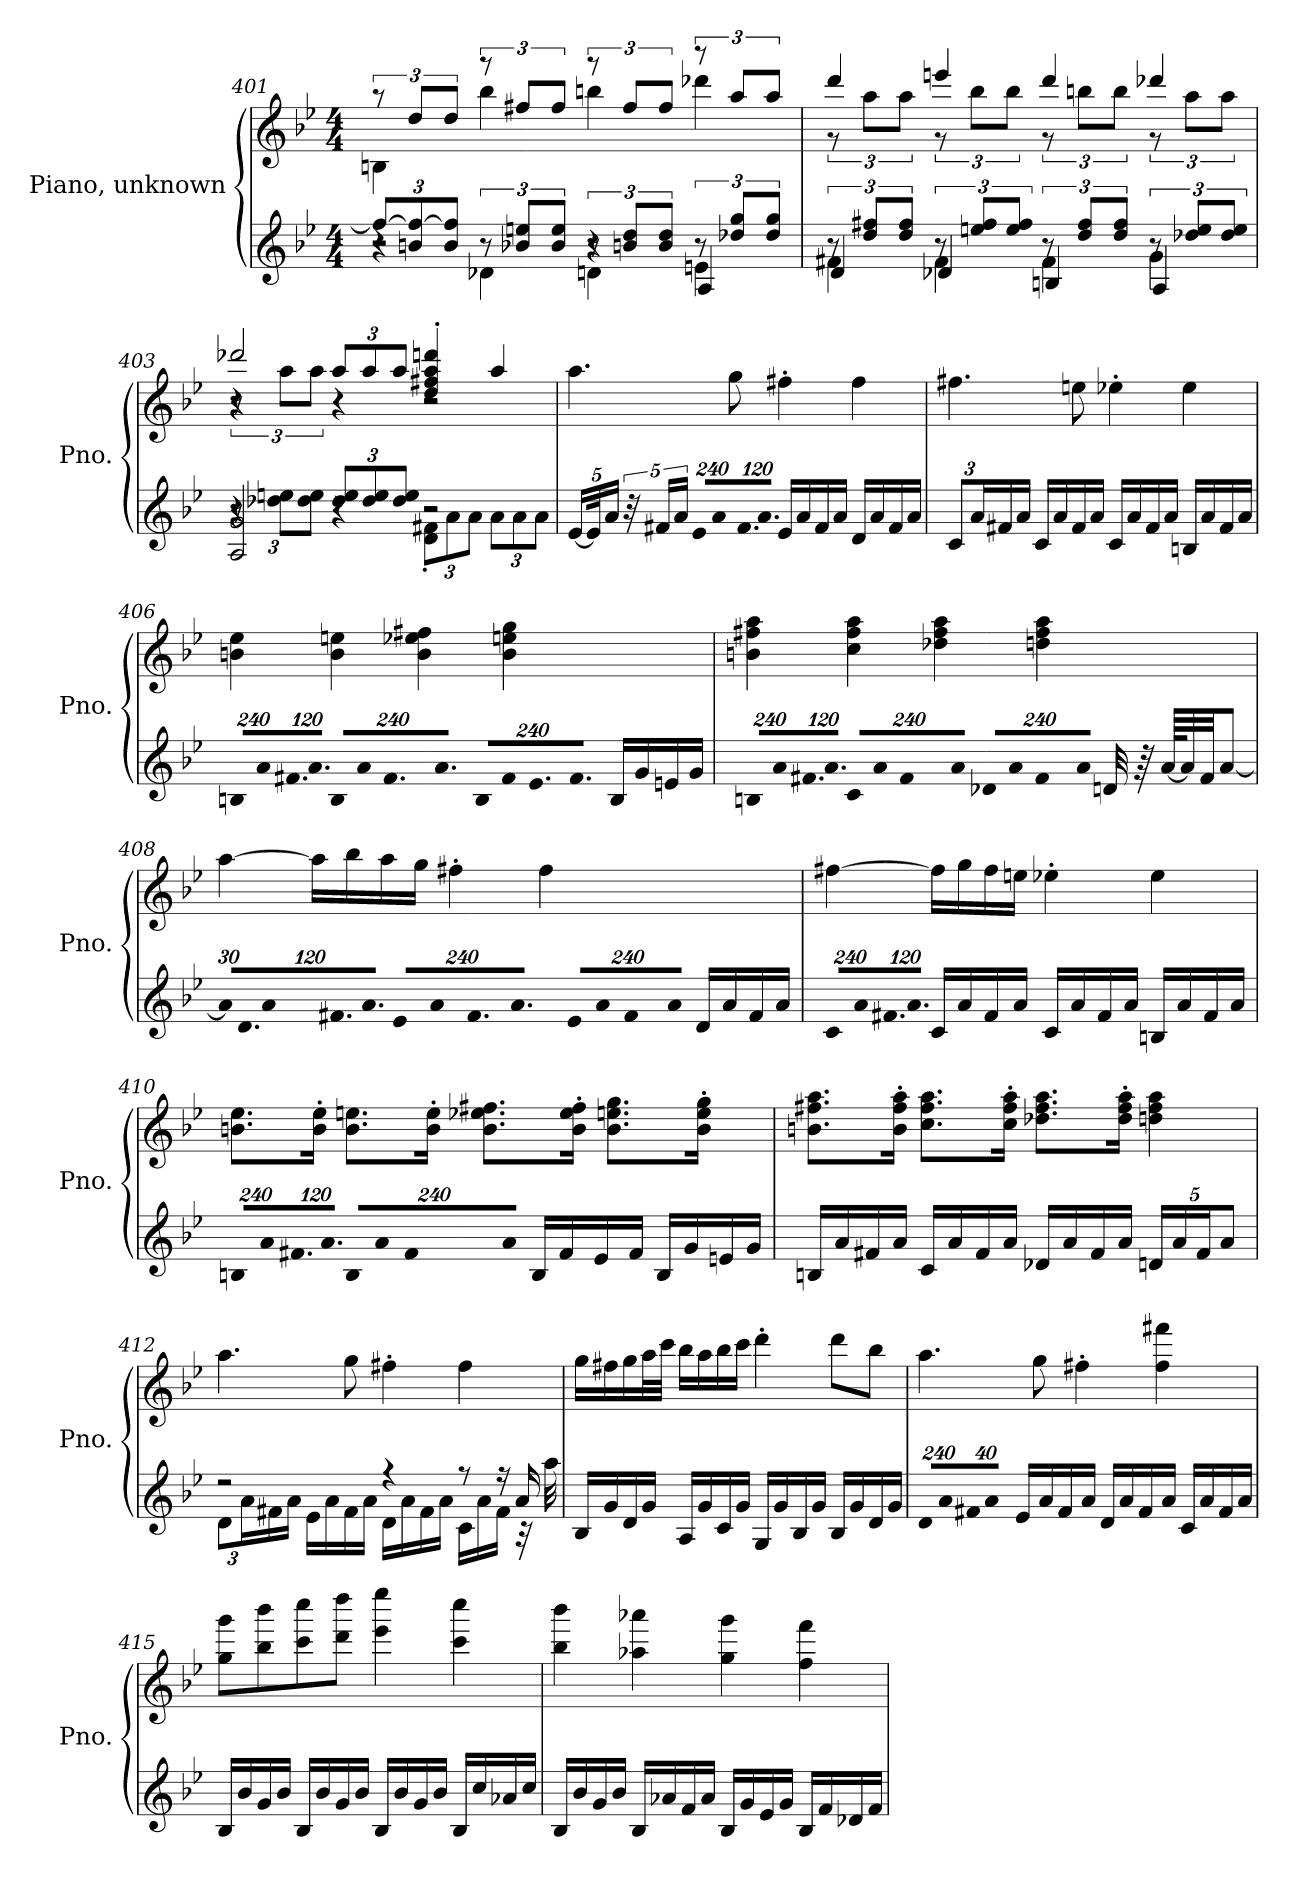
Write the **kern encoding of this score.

**kern	**kern
*part1	*part1
*staff2	*staff1
*I"Piano, unknown	*
*I'Pno.	*
*clefG2	*clefG2
*k[b-e-]	*k[b-e-]
*M4/4	*M4/4
*Xbrackettup	*
=401	=401
*^	*^
*	*^	*	*
12ff#/L_	4r	2r	12r	4Bn\
12bn/ 12ff#/_	.	.	12dd/L	.
12b/ 12ff#/]J	.	.	12dd/J	.
*brackettup	*	*	*	*
12r	4d-X\	.	12r	4bb-\
12b-X/ 12een/L	.	.	12ff#X/L	.
12b-/ 12ee/J	.	.	12ff#/J	.
12r	4dn\	4r	12r	4bbn\
12bn/ 12dd/L	.	.	12ff#/L	.
12b/ 12dd/J	.	.	12ff#/J	.
12r	4en\	4A/	12r	4ddd-X\
12dd-X/ 12gg/L	.	.	12aa/L	.
12dd-/ 12gg/J	.	.	12aa/J	.
!!LO:PB:g=z	!!
=402	=402	=402	=402	=402
12r	4f#X\	4d/	4ddd/	12r
12dd/ 12ff#X/L	.	.	.	12aa\L
12dd/ 12ff#/J	.	.	.	12aa\J
12r	4f#\	4d-X/	4eeen/	12r
12een/ 12ff#/L	.	.	.	12bb-\L
12ee/ 12ff#/J	.	.	.	12bb-\J
12r	4f#\	4Bn/	4ddd/	12r
12dd/ 12ff#/L	.	.	.	12bbn\L
12dd/ 12ff#/J	.	.	.	12bb\J
12r	4g\	4A/	4ddd-X/	12r
12dd-X/ 12ee/L	.	.	.	12aa\L
12dd-/ 12ee/J	.	.	.	12aa\J
=403	=403	=403	=403	=403
*	*	*	*	*^
4r	12r	2A/ 2g/	2ddd-X/	12r	4r
.	12dd-X\ 12een\L	.	.	12aa\L	.
.	12dd-\ 12ee\J	.	.	12aa\J	.
*Xbrackettup	*	*	*	*	*Xbrackettup
12dd-/ 12ee/L	4r	.	.	4r	12aa/L
12dd-/ 12ee/	.	.	.	.	12aa/
12dd-/ 12ee/J	.	.	.	.	12aa/J
2r	12d\' 12f#X\'L	2r	2r	2r	4dd/' 4ff#X/' 4aa/' 4dddn/'
.	12a\	.	.	.	.
.	12a\J	.	.	.	.
.	12a\L	.	.	.	4aa/
.	12a\	.	.	.	.
.	12a\J	.	.	.	.
*v	*v	*v	*	*	*
*	*v	*v	*v
!!LO:LB:g=z
=404	=404
*brackettup	*
[20e-/LL	4.aa\
40e-/K]	.
20a/JJ	.
40r	.
20f#X/LL	.
20a/JJ	.
*Xbrackettup	*
!LO:N:vis=16	!
1920%137e-/LL	.
!LO:N:vis=16	!
1920%137a/	.
.	8gg\
!LO:N:vis=32.	!
1920%103f#/L	.
!LO:N:vis=32.	!
1920%103a/JJJ	.
16e-/LL	4ff#X'\
16a/	.
16f#/	.
16a/JJ	.
16d/LL	4ff#\
16a/	.
16f#/	.
16a/JJ	.
=405	=405
12c/L	4.ff#X\
24a/L	.
16f#X/	.
16a/JJ	.
16c/LL	.
16a/	.
16f#/	8een\
16a/JJ	.
16c/LL	4ee-X'\
16a/	.
16f#/	.
16a/JJ	.
16Bn/LL	4ee-\
16a/	.
16f#/	.
16a/JJ	.
!!LO:LB:g=z
=406	=406
!LO:N:vis=16	!
1920%137Bn/LL	4bn\ 4ee-\
!LO:N:vis=16	!
1920%137a/	.
!LO:N:vis=32.	!
1920%103f#X/L	.
!LO:N:vis=32.	!
1920%103a/JJJ	.
!LO:N:vis=16	!
1920%137B/LL	4b\ 4een\
!LO:N:vis=16	!
1920%137a/	.
!LO:N:vis=32.	!
1920%103f#/L	.
!LO:N:vis=32.	!
1920%103a/JJJ	.
!LO:N:vis=16	!
1920%137B/LL	4b\ 4ee-X\ 4ff#X\
!LO:N:vis=16	!
1920%137f#/	.
!LO:N:vis=32.	!
1920%103e-/L	.
!LO:N:vis=32.	!
1920%103f#/JJJ	.
16B/LL	4b\ 4een\ 4gg\
16g/	.
16en/	.
16g/JJ	.
=407	=407
!LO:N:vis=16	!
1920%137Bn/LL	4bn\ 4ff#X\ 4aa\
!LO:N:vis=16	!
1920%137a/	.
!LO:N:vis=32.	!
1920%103f#X/L	.
!LO:N:vis=32.	!
1920%103a/JJJ	.
!LO:N:vis=16	!
1920%137c/LL	4cc\ 4ff#\ 4aa\
!LO:N:vis=16	!
1920%137a/	.
!LO:N:vis=32	!
640%23f#/K	.
!LO:N:vis=16	!
1920%137a/JJ	.
!LO:N:vis=16	!
1920%137d-X/LL	4dd-X\ 4ff#\ 4aa\
!LO:N:vis=16	!
1920%137a/	.
!LO:N:vis=32	!
640%23f#/K	.
!LO:N:vis=16	!
1920%137a/JJ	.
32dn/	4ddn\ 4ff#\ 4aa\
64r	.
[64a/KLLL	.
32a/]	.
32f#/JJ	.
[8a/J	.
!!LO:LB:g=z
=408	=408
!LO:N:vis=64	!
960%17a/KLLL]	[4aa\
!LO:N:vis=32.	!
1920%103d/J	.
!LO:N:vis=16	!
1920%137a/	.
!LO:N:vis=32.	!
1920%103f#X/L	.
!LO:N:vis=32.	!
1920%103a/JJJ	.
!LO:N:vis=16	!
1920%137e-/LL	16aa\LL]
.	16bb-\
!LO:N:vis=16	!
1920%137a/	.
.	16aa\
!LO:N:vis=32.	!
1920%103f#/L	.
.	16gg\JJ
!LO:N:vis=32.	!
1920%103a/JJJ	.
!LO:N:vis=16	!
1920%137e-/LL	4ff#X'\
!LO:N:vis=16	!
1920%137a/	.
!LO:N:vis=32	!
640%23f#/K	.
!LO:N:vis=16	!
1920%137a/JJ	.
16d/LL	4ff#\
16a/	.
16f#/	.
16a/JJ	.
=409	=409
!LO:N:vis=16	!
1920%137c/LL	[4ff#X\
!LO:N:vis=16	!
1920%137a/	.
!LO:N:vis=32.	!
1920%103f#X/L	.
!LO:N:vis=32.	!
1920%103a/JJJ	.
16c/LL	16ff#\LL]
16a/	16gg\
16f#/	16ff#\
16a/JJ	16een\JJ
16c/LL	4ee-X'\
16a/	.
16f#/	.
16a/JJ	.
16Bn/LL	4ee-\
16a/	.
16f#/	.
16a/JJ	.
!!LO:LB:g=z
=410	=410
!LO:N:vis=16	!
1920%137Bn/LL	8.bn\ 8.ee-\L
!LO:N:vis=16	!
1920%137a/	.
!LO:N:vis=32.	!
1920%103f#X/L	.
.	16b\' 16ee-\'Jk
!LO:N:vis=32.	!
1920%103a/JJJ	.
!LO:N:vis=16	!
1920%137B/LL	8.b\ 8.een\L
!LO:N:vis=16	!
1920%137a/	.
!LO:N:vis=32	!
640%23f#/K	.
!LO:N:vis=16	!
1920%137a/JJ	.
.	16b\' 16ee\'Jk
16B/LL	8.b\ 8.ee-X\ 8.ff#X\L
16f#/	.
16e-/	.
16f#/JJ	16b\' 16ee-\' 16ff#\'Jk
16B/LL	8.b\ 8.een\ 8.gg\L
16g/	.
16en/	.
16g/JJ	16b\' 16ee\' 16gg\'Jk
=411	=411
16Bn/LL	8.bn\ 8.ff#X\ 8.aa\L
16a/	.
16f#X/	.
16a/JJ	16b\' 16ff#\' 16aa\'Jk
16c/LL	8.cc\ 8.ff#\ 8.aa\L
16a/	.
16f#/	.
16a/JJ	16cc\' 16ff#\' 16aa\'Jk
16d-X/LL	8.dd-X\ 8.ff#\ 8.aa\L
16a/	.
16f#/	.
16a/JJ	16dd-\' 16ff#\' 16aa\'Jk
20dn/LL	4ddn\ 4ff#\ 4aa\
20a/	.
20f#/J	.
10a/J	.
!!LO:LB:g=z
=412	=412
*^	*
2r	12d\L	4.aa\
.	24a\L	.
.	16f#X\	.
.	16a\JJ	.
.	16e-\LL	.
.	16a\	.
.	16f#\	8gg\
.	16a\JJ	.
4r	16d\LL	4ff#X'\
.	16a\	.
.	16f#\	.
.	16a\JJ	.
8r	16c\LL	4ff#\
.	16a\	.
16r	16f#\JJ	.
16a/	32r	.
.	32aa\	.
*v	*v	*
=413	=413
16B-/LL	16gg\LL
16g/	16ff#X\
16d/	16gg\
16g/JJ	32aa\L
.	32ccc\JJJ
16A/LL	16bb-\LL
16g/	16aa\
16c/	16bb-\
16g/JJ	16ccc\JJ
16G/LL	4ddd'\
16g/	.
16B-/	.
16g/JJ	.
16B-/LL	8ddd\L
16g/	.
16d/	8bb-\J
16g/JJ	.
!!LO:PB:g=z
=414	=414
!LO:N:vis=16	!
1920%137d/LL	4.aa\
!LO:N:vis=16	!
1920%137a/	.
!LO:N:vis=32	!
640%23f#X/K	.
!LO:N:vis=16	!
1920%137a/JJ	.
16e-/LL	.
16a/	.
16f#/	8gg\
16a/JJ	.
16d/LL	4ff#X'\
16a/	.
16f#/	.
16a/JJ	.
16c/LL	4ff#\ 4fff#X\
16a/	.
16f#/	.
16a/JJ	.
=415	=415
16B-/LL	8gg\ 8ggg\L
16b-/	.
16g/	8bb-\ 8bbb-\
16b-/JJ	.
16B-/LL	8ccc\ 8cccc\
16b-/	.
16g/	8ddd\ 8dddd\J
16b-/JJ	.
16B-/LL	4eee-\ 4eeee-\
16b-/	.
16g/	.
16b-/JJ	.
16B-/LL	4ccc\ 4cccc\
16cc/	.
16a-X/	.
16cc/JJ	.
!!LO:LB:g=z
=416	=416
16B-/LL	4bb-\ 4bbb-\
16b-/	.
16g/	.
16b-/JJ	.
16B-/LL	4aa-X\ 4aaa-X\
16a-X/	.
16f/	.
16a-/JJ	.
16B-/LL	4gg\ 4ggg\
16g/	.
16e-/	.
16g/JJ	.
16B-/LL	4ff\ 4fff\
16f/	.
16d-X/	.
16f/JJ	.
=	=
*-	*-
